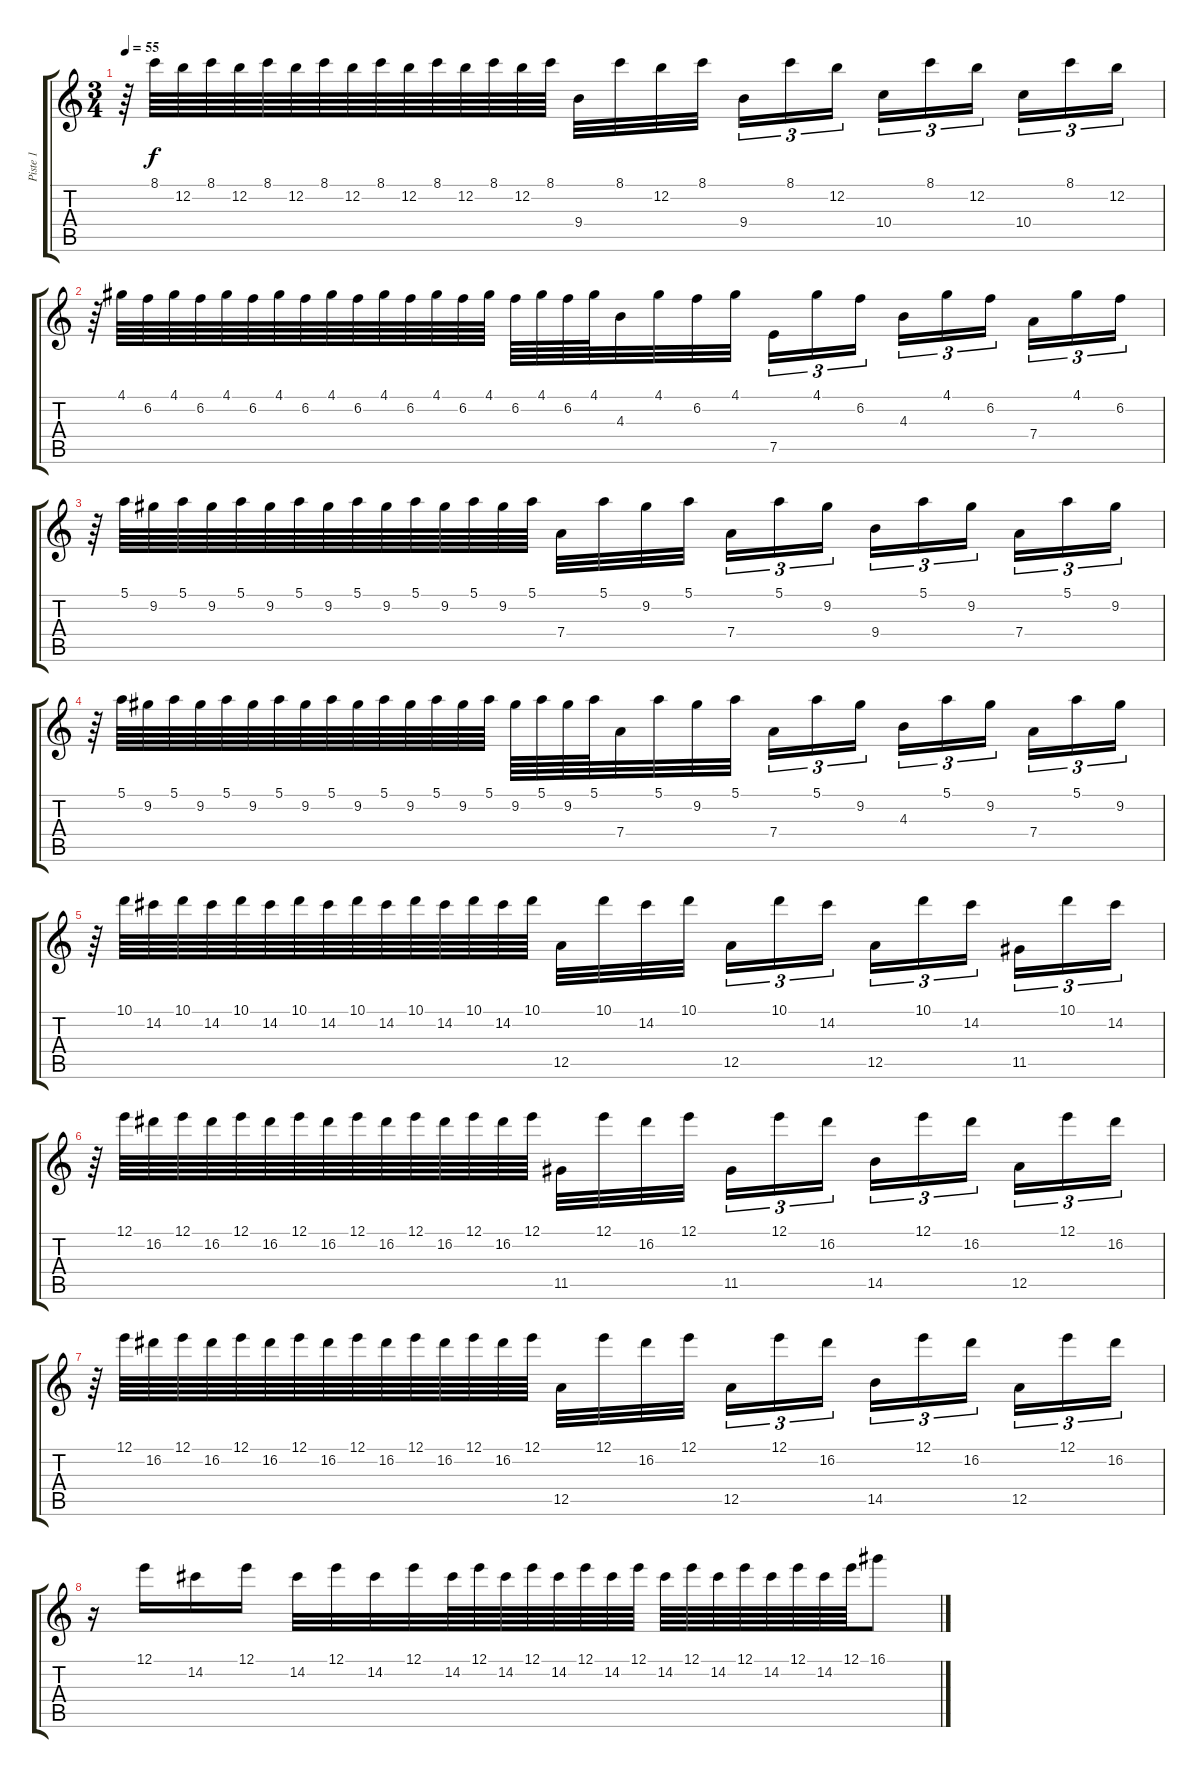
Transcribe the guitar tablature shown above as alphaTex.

\track ("Piste 1" "Piste 1") {instrument acousticguitarnylon}
\staff {score tabs}
\tuning (E4 B3 G3 D3 A2 D2) {hide}
\ts (3 4)
\tempo 55
\clef g2
\ks c
r.64{dy f} 8.1.64 12.2.64 8.1.64 12.2.64 8.1.64 12.2.64 8.1.64 12.2.64 8.1.64 12.2.64 8.1.64 12.2.64 8.1.64 12.2.64 8.1.64 9.4.32 8.1.32 12.2.32 8.1.32 9.4.16{tu (3 2)} 8.1.16{tu (3 2)} 12.2.16{tu (3 2)} 10.4.16{tu (3 2)} 8.1.16{tu (3 2)} 12.2.16{tu (3 2)} 10.4.16{tu (3 2)} 8.1.16{tu (3 2)} 12.2.16{tu (3 2)} |
r.64 4.1.64 6.2.64 4.1.64 6.2.64 4.1.64 6.2.64 4.1.64 6.2.64 4.1.64 6.2.64 4.1.64 6.2.64 4.1.64 6.2.64 4.1.64 6.2.64 4.1.64 6.2.64 4.1.64 4.3.32 4.1.32 6.2.32 4.1.32 7.5.16{tu (3 2)} 4.1.16{tu (3 2)} 6.2.16{tu (3 2)} 4.3.16{tu (3 2)} 4.1.16{tu (3 2)} 6.2.16{tu (3 2)} 7.4.16{tu (3 2)} 4.1.16{tu (3 2)} 6.2.16{tu (3 2)} |
r.64 5.1.64 9.2.64 5.1.64 9.2.64 5.1.64 9.2.64 5.1.64 9.2.64 5.1.64 9.2.64 5.1.64 9.2.64 5.1.64 9.2.64 5.1.64 7.4.32 5.1.32 9.2.32 5.1.32 7.4.16{tu (3 2)} 5.1.16{tu (3 2)} 9.2.16{tu (3 2)} 9.4.16{tu (3 2)} 5.1.16{tu (3 2)} 9.2.16{tu (3 2)} 7.4.16{tu (3 2)} 5.1.16{tu (3 2)} 9.2.16{tu (3 2)} |
r.64 5.1.64 9.2.64 5.1.64 9.2.64 5.1.64 9.2.64 5.1.64 9.2.64 5.1.64 9.2.64 5.1.64 9.2.64 5.1.64 9.2.64 5.1.64 9.2.64 5.1.64 9.2.64 5.1.64 7.4.32 5.1.32 9.2.32 5.1.32 7.4.16{tu (3 2)} 5.1.16{tu (3 2)} 9.2.16{tu (3 2)} 4.3.16{tu (3 2)} 5.1.16{tu (3 2)} 9.2.16{tu (3 2)} 7.4.16{tu (3 2)} 5.1.16{tu (3 2)} 9.2.16{tu (3 2)} |
r.64 10.1.64 14.2.64 10.1.64 14.2.64 10.1.64 14.2.64 10.1.64 14.2.64 10.1.64 14.2.64 10.1.64 14.2.64 10.1.64 14.2.64 10.1.64 12.5.32 10.1.32 14.2.32 10.1.32 12.5.16{tu (3 2)} 10.1.16{tu (3 2)} 14.2.16{tu (3 2)} 12.5.16{tu (3 2)} 10.1.16{tu (3 2)} 14.2.16{tu (3 2)} 11.5.16{tu (3 2)} 10.1.16{tu (3 2)} 14.2.16{tu (3 2)} |
r.64 12.1.64 16.2.64 12.1.64 16.2.64 12.1.64 16.2.64 12.1.64 16.2.64 12.1.64 16.2.64 12.1.64 16.2.64 12.1.64 16.2.64 12.1.64 11.5.32 12.1.32 16.2.32 12.1.32 11.5.16{tu (3 2)} 12.1.16{tu (3 2)} 16.2.16{tu (3 2)} 14.5.16{tu (3 2)} 12.1.16{tu (3 2)} 16.2.16{tu (3 2)} 12.5.16{tu (3 2)} 12.1.16{tu (3 2)} 16.2.16{tu (3 2)} |
r.64 12.1.64 16.2.64 12.1.64 16.2.64 12.1.64 16.2.64 12.1.64 16.2.64 12.1.64 16.2.64 12.1.64 16.2.64 12.1.64 16.2.64 12.1.64 12.5.32 12.1.32 16.2.32 12.1.32 12.5.16{tu (3 2)} 12.1.16{tu (3 2)} 16.2.16{tu (3 2)} 14.5.16{tu (3 2)} 12.1.16{tu (3 2)} 16.2.16{tu (3 2)} 12.5.16{tu (3 2)} 12.1.16{tu (3 2)} 16.2.16{tu (3 2)} |
r.16 12.1.16 14.2.16 12.1.16 14.2.32 12.1.32 14.2.32 12.1.32 14.2.64 12.1.64 14.2.64 12.1.64 14.2.64 12.1.64 14.2.64 12.1.64 14.2.64 12.1.64 14.2.64 12.1.64 14.2.64 12.1.64 14.2.64 12.1.64 16.1{ss}.8
